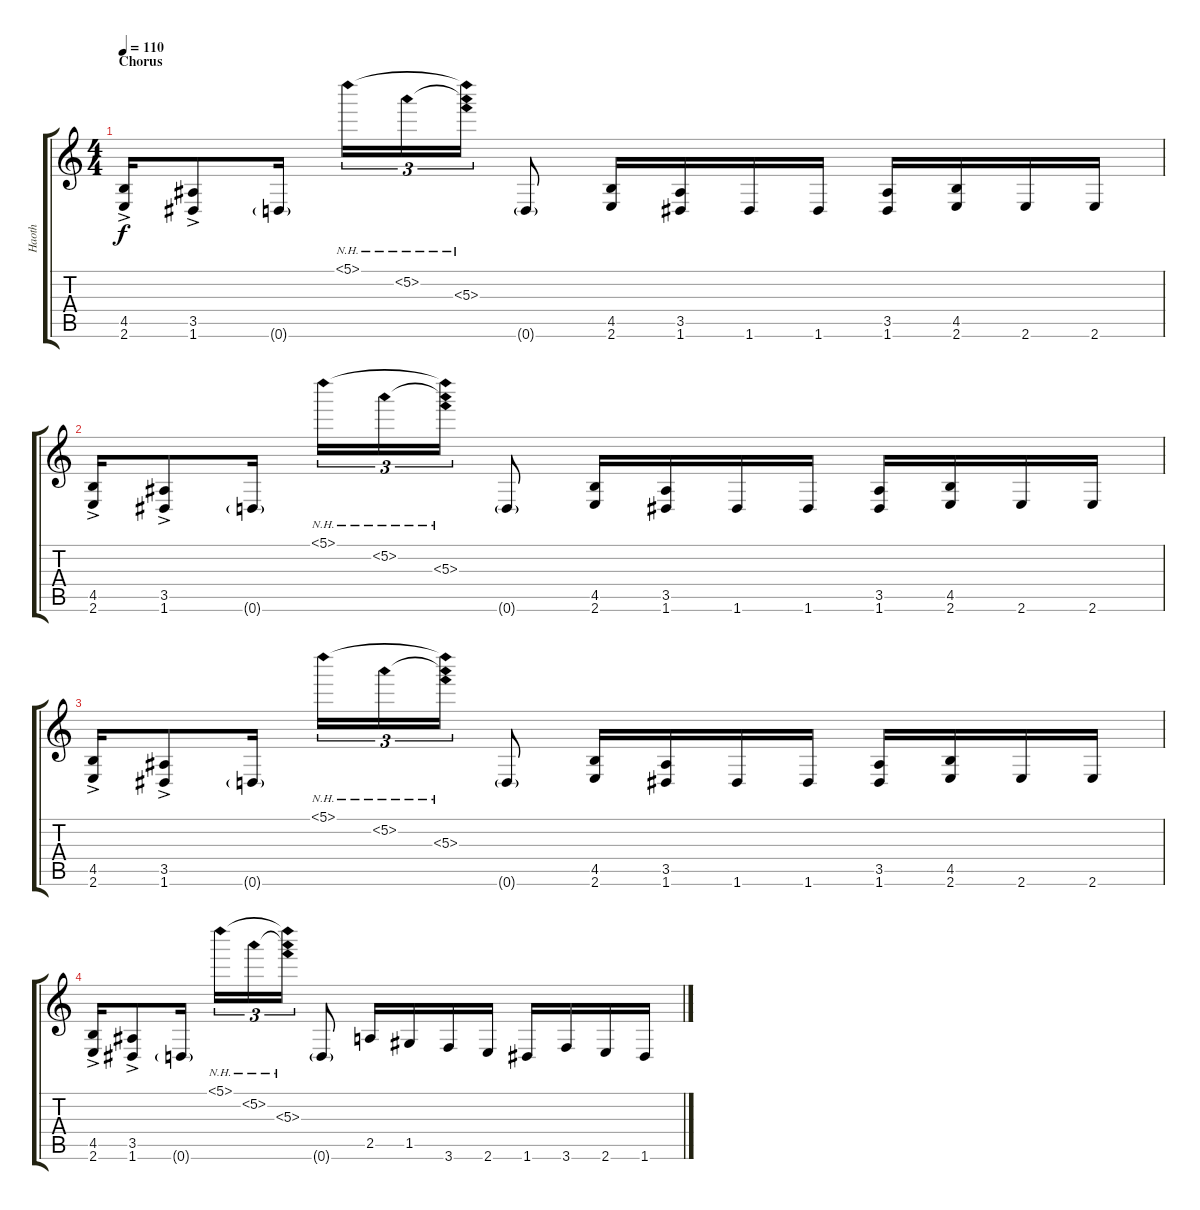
\track ("Haoth" "Haoth") {instrument distortionguitar}
\staff {score tabs}
\tuning (D4 A3 F3 C3 G2 D2) {hide}
\ts (4 4)
\section ("" "Chorus")
\tempo 110
\clef g2
\ks c
(4.5 2.6{ac}).16{dy f} (3.5 1.6{ac}).8 0.6{g}.16 5.1{nh}.16{tu (3 2)} 5.2{nh}.16{tu (3 2)} (5.1{nh t} 5.2{nh t} 5.3{nh}).16{tu (3 2)} 0.6{g}.8 (4.5 2.6).16 (3.5 1.6).16 1.6.16 1.6.16 (3.5 1.6).16 (4.5 2.6).16 2.6.16 2.6.16 |
(4.5 2.6{ac}).16 (3.5 1.6{ac}).8 0.6{g}.16 5.1{nh}.16{tu (3 2)} 5.2{nh}.16{tu (3 2)} (5.1{nh t} 5.2{nh t} 5.3{nh}).16{tu (3 2)} 0.6{g}.8 (4.5 2.6).16 (3.5 1.6).16 1.6.16 1.6.16 (3.5 1.6).16 (4.5 2.6).16 2.6.16 2.6.16 |
(4.5 2.6{ac}).16 (3.5 1.6{ac}).8 0.6{g}.16 5.1{nh}.16{tu (3 2)} 5.2{nh}.16{tu (3 2)} (5.1{nh t} 5.2{nh t} 5.3{nh}).16{tu (3 2)} 0.6{g}.8 (4.5 2.6).16 (3.5 1.6).16 1.6.16 1.6.16 (3.5 1.6).16 (4.5 2.6).16 2.6.16 2.6.16 |
(4.5 2.6{ac}).16 (3.5 1.6{ac}).8 0.6{g}.16 5.1{nh}.16{tu (3 2)} 5.2{nh}.16{tu (3 2)} (5.1{nh t} 5.2{nh t} 5.3{nh}).16{tu (3 2)} 0.6{g}.8 2.5.16 1.5.16 3.6.16 2.6.16 1.6.16 3.6.16 2.6.16 1.6.16
